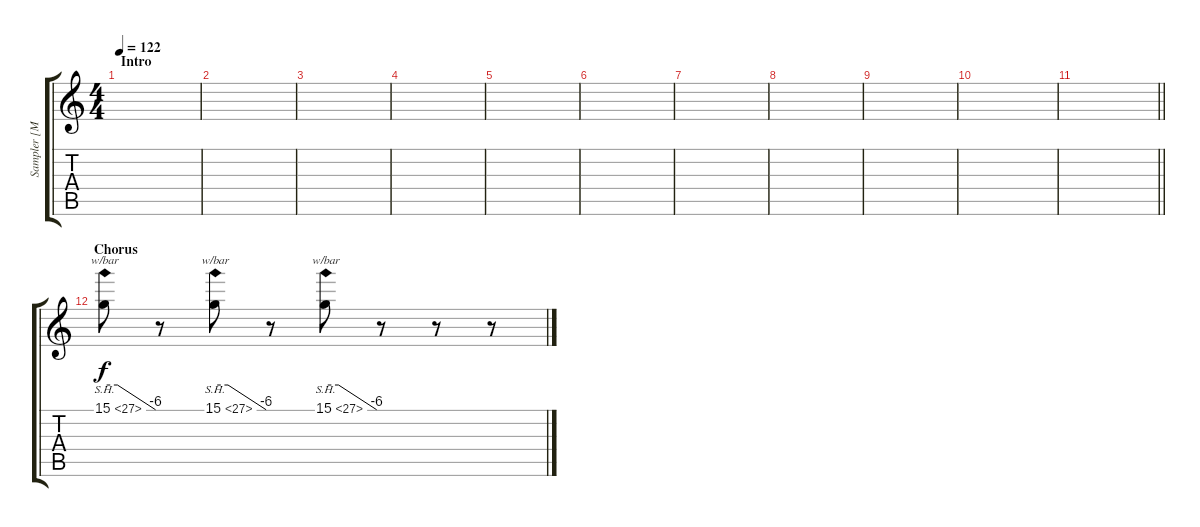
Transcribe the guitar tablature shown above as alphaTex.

\track ("Sampler [Mr. Hahn]" "Sampler [M") {instrument lead8bassandlead}
\staff {score tabs}
\tuning (E4 B3 G3 D3 A2 E2) {hide}
\ts (4 4)
\section ("" "Intro")
\tempo 122
\clef g2
\ks c
|
|
|
|
|
|
|
|
|
|
\barLineRight lightlight
|
\section ("" "Chorus")
15.1{sh 12}.8{tbe (custom default 0 0 15 0 60 -24) volume 0} r.8 15.1{sh 12}.8{tbe (custom default 0 0 15 0 60 -24)} r.8 15.1{sh 12}.8{tbe (custom default 0 0 15 0 60 -24)} r.8 r.8 r.8
